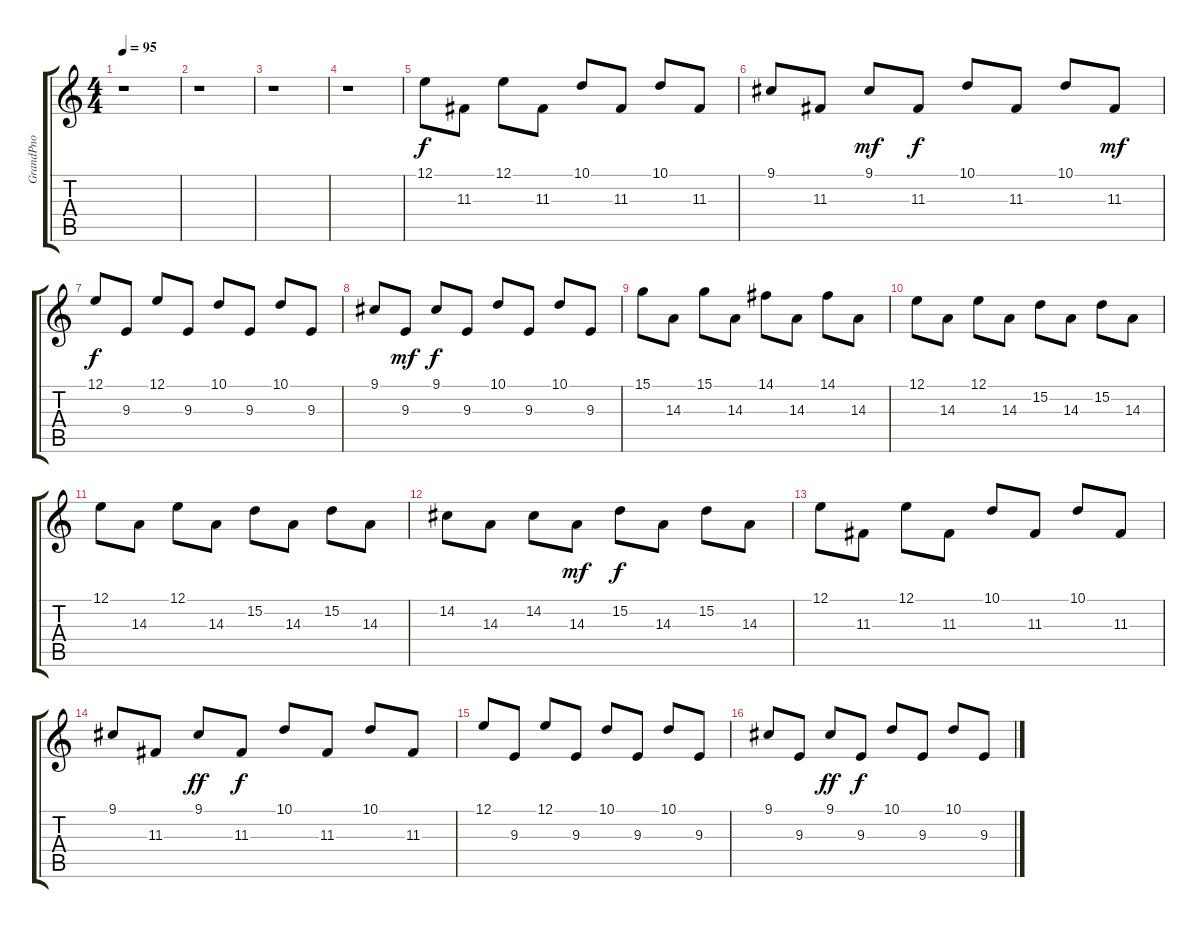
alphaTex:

\track ("GrandPno" "GrandPno") {instrument acousticgrandpiano}
\staff {score tabs}
\tuning (E4 B3 G3 D3 A2 E2) {hide}
\ts (4 4)
\tempo 95
\clef g2
\ks c
r.1{dy f} |
r.1 |
r.1 |
r.1 |
12.1.8 11.3.8 12.1.8 11.3.8 10.1.8 11.3.8 10.1.8 11.3.8 |
9.1.8 11.3.8 9.1.8{dy mf} 11.3.8{dy f} 10.1.8 11.3.8 10.1.8 11.3.8{dy mf} |
12.1.8{dy f} 9.3.8 12.1.8 9.3.8 10.1.8 9.3.8 10.1.8 9.3.8 |
9.1.8 9.3.8{dy mf} 9.1.8{dy f} 9.3.8 10.1.8 9.3.8 10.1.8 9.3.8 |
15.1.8 14.3.8 15.1.8 14.3.8 14.1.8 14.3.8 14.1.8 14.3.8 |
12.1.8 14.3.8 12.1.8 14.3.8 15.2.8 14.3.8 15.2.8 14.3.8 |
12.1.8 14.3.8 12.1.8 14.3.8 15.2.8 14.3.8 15.2.8 14.3.8 |
14.2.8 14.3.8 14.2.8 14.3.8{dy mf} 15.2.8{dy f} 14.3.8 15.2.8 14.3.8 |
12.1.8 11.3.8 12.1.8 11.3.8 10.1.8 11.3.8 10.1.8 11.3.8 |
9.1.8 11.3.8 9.1.8{dy ff} 11.3.8{dy f} 10.1.8 11.3.8 10.1.8 11.3.8 |
12.1.8 9.3.8 12.1.8 9.3.8 10.1.8 9.3.8 10.1.8 9.3.8 |
9.1.8 9.3.8 9.1.8{dy ff} 9.3.8{dy f} 10.1.8 9.3.8 10.1.8 9.3.8
